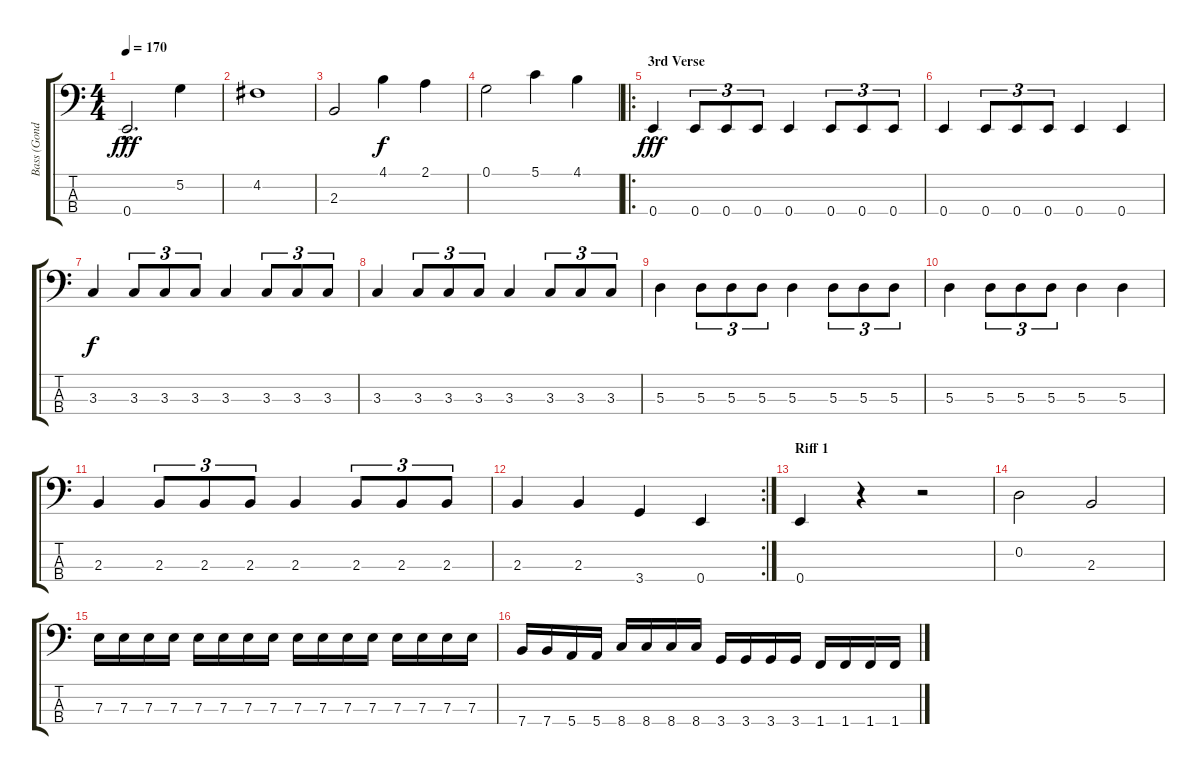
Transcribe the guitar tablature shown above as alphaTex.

\track ("Bass (Gonde)" "Bass (Gond") {instrument electricbasspick}
\staff {score tabs}
\tuning (G2 D2 A1 E1) {hide}
\ts (4 4)
\tempo 170
\clef f4
\ks c
0.4{hac}.2{d dy fff} 5.2.4 |
4.2.1 |
2.3.2 4.1.4{dy f} 2.1.4 |
0.1.2 5.1.4 4.1.4 |
\ro
\section ("" "3rd Verse")
0.4.4{dy fff} 0.4.8{tu (3 2)} 0.4.8{tu (3 2)} 0.4.8{tu (3 2)} 0.4.4 0.4.8{tu (3 2)} 0.4.8{tu (3 2)} 0.4.8{tu (3 2)} |
0.4.4 0.4.8{tu (3 2)} 0.4.8{tu (3 2)} 0.4.8{tu (3 2)} 0.4.4 0.4.4 |
3.3.4{dy f} 3.3.8{tu (3 2)} 3.3.8{tu (3 2)} 3.3.8{tu (3 2)} 3.3.4 3.3.8{tu (3 2)} 3.3.8{tu (3 2)} 3.3.8{tu (3 2)} |
3.3.4 3.3.8{tu (3 2)} 3.3.8{tu (3 2)} 3.3.8{tu (3 2)} 3.3.4 3.3.8{tu (3 2)} 3.3.8{tu (3 2)} 3.3.8{tu (3 2)} |
5.3.4 5.3.8{tu (3 2)} 5.3.8{tu (3 2)} 5.3.8{tu (3 2)} 5.3.4 5.3.8{tu (3 2)} 5.3.8{tu (3 2)} 5.3.8{tu (3 2)} |
5.3.4 5.3.8{tu (3 2)} 5.3.8{tu (3 2)} 5.3.8{tu (3 2)} 5.3.4 5.3.4 |
2.3.4 2.3.8{tu (3 2)} 2.3.8{tu (3 2)} 2.3.8{tu (3 2)} 2.3.4 2.3.8{tu (3 2)} 2.3.8{tu (3 2)} 2.3.8{tu (3 2)} |
\rc 2
2.3.4 2.3.4 3.4.4 0.4.4 |
\section ("" "Riff 1")
0.4.4 r.4 r.2 |
0.2.2 2.3.2 |
7.3.16 7.3.16 7.3.16 7.3.16 7.3.16 7.3.16 7.3.16 7.3.16 7.3.16 7.3.16 7.3.16 7.3.16 7.3.16 7.3.16 7.3.16 7.3.16 |
7.4.16 7.4.16 5.4.16 5.4.16 8.4.16 8.4.16 8.4.16 8.4.16 3.4.16 3.4.16 3.4.16 3.4.16 1.4.16 1.4.16 1.4.16 1.4.16
